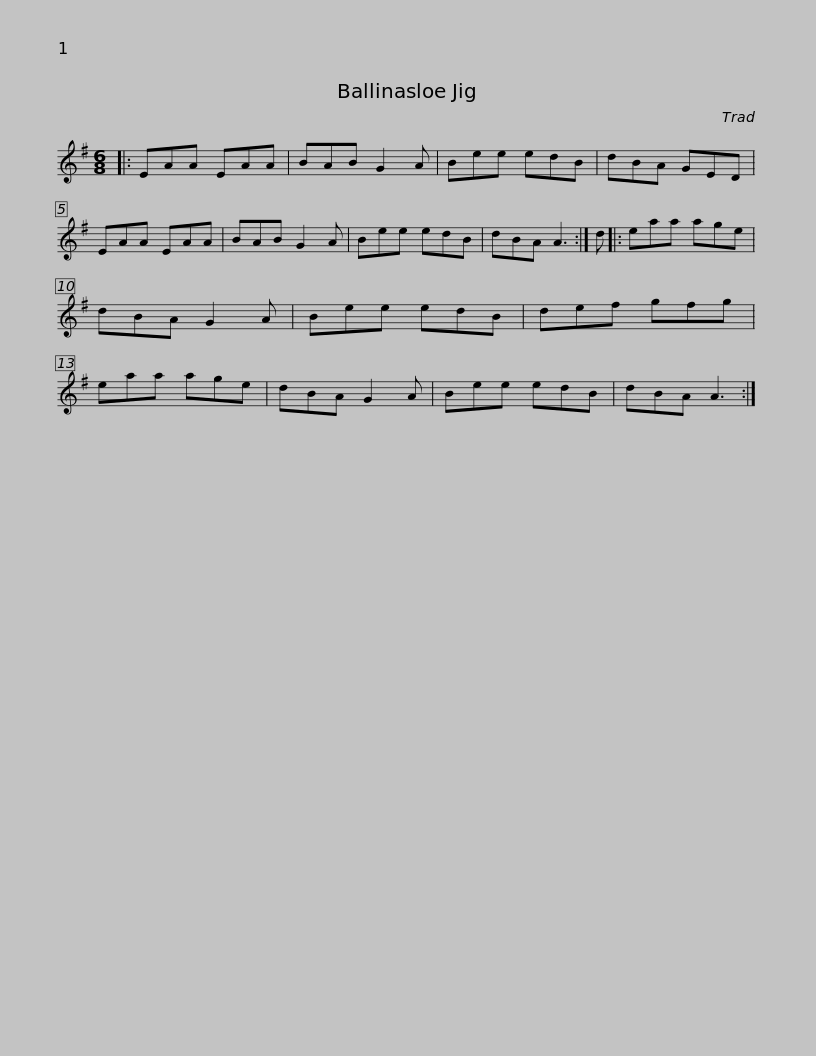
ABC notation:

X:1
L:1/8
M:6/8
I:linebreak $
K:G
V:1 treble
V:1
|: EAA EAA | BAB G2 A | Bee edB | dBA GED | EAA EAA | %5
 BAB G2 A | Bee edB |$ dBA A3 :| d |: eaa age | %10
 dBA G2 A | Bee edB | def gfg | eaa age | dBA G2 A |$ %15
 Bee edB | dBA A3 :| %17
